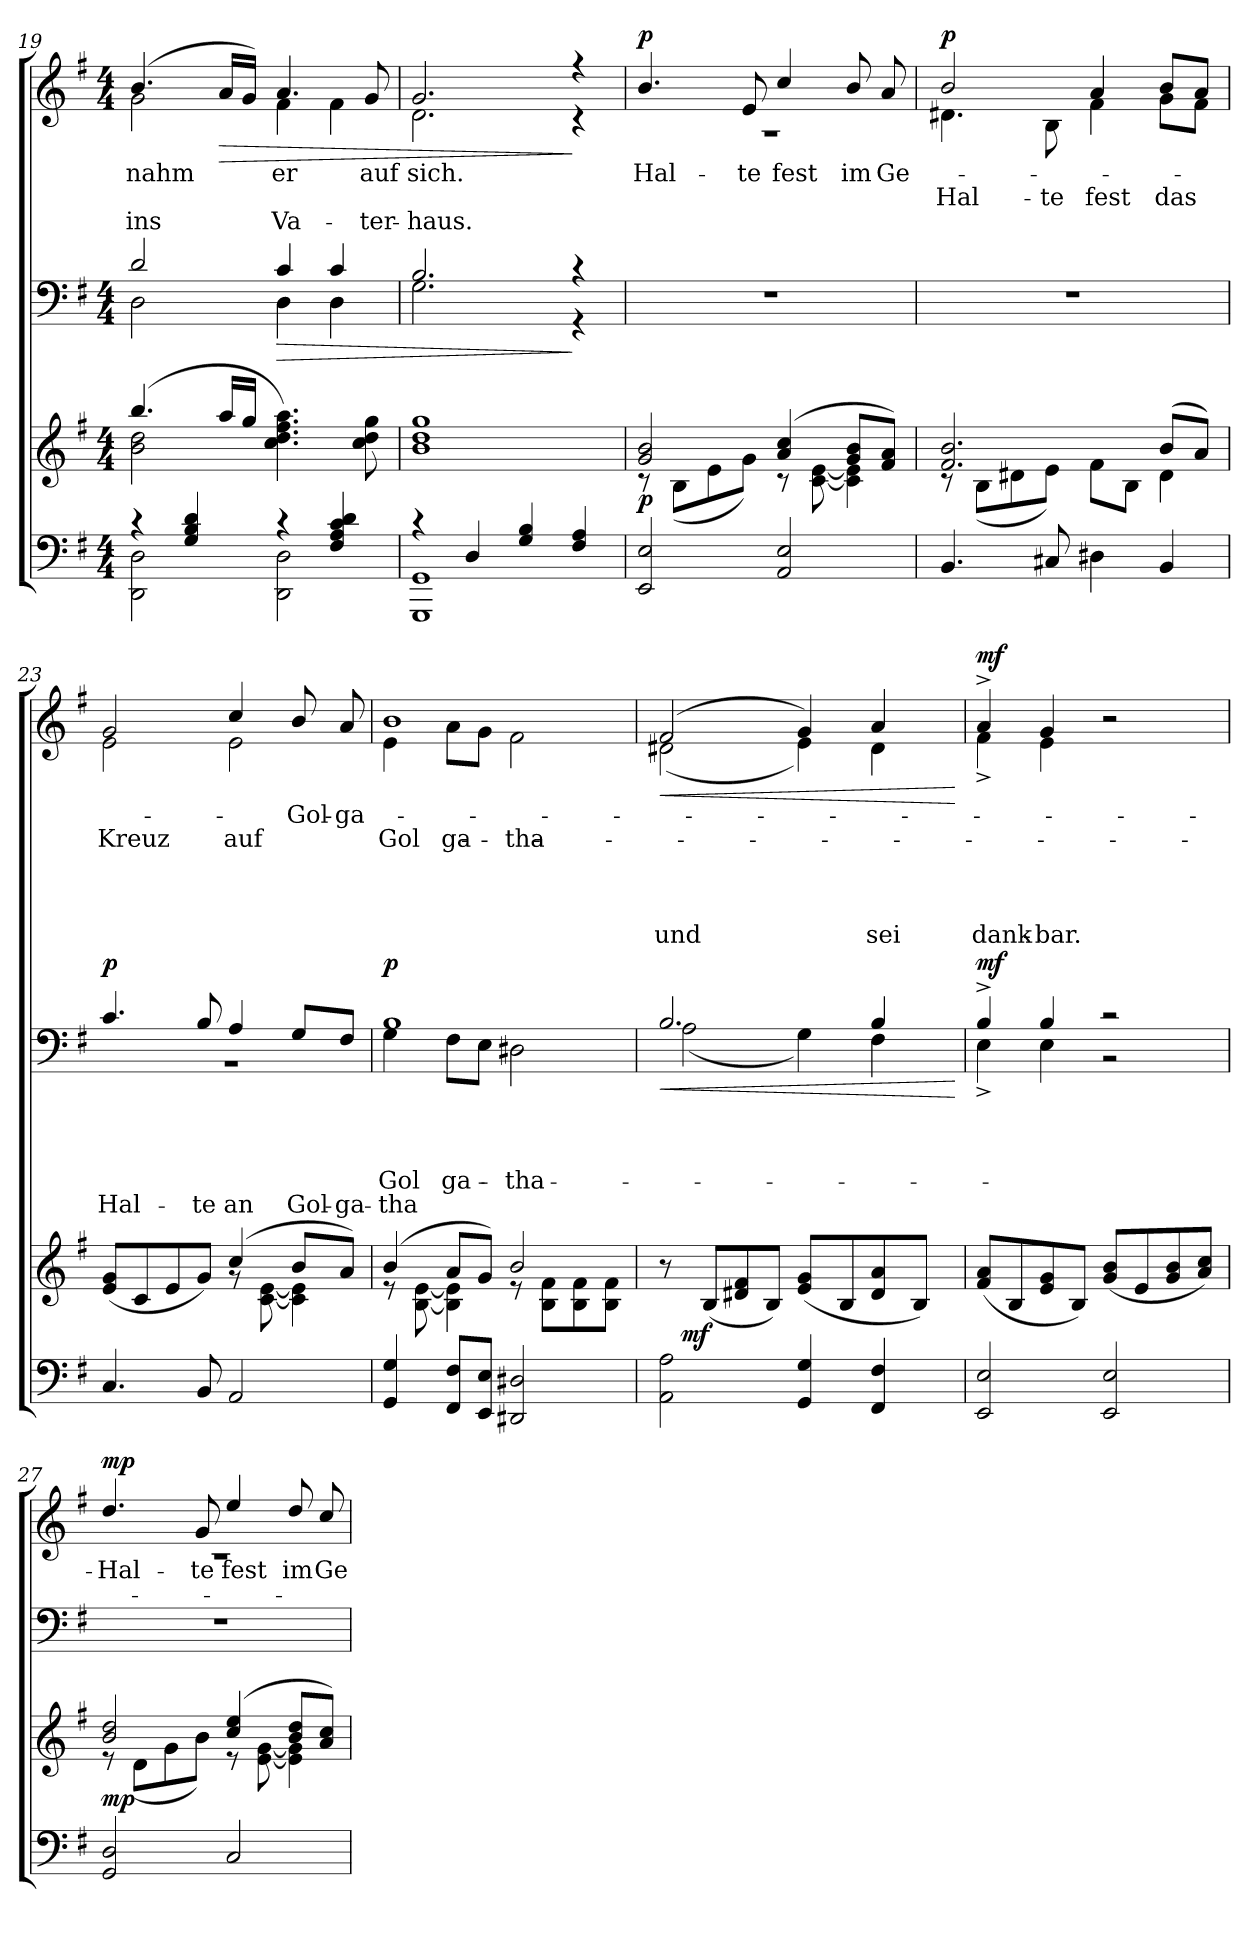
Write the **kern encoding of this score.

**kern	**kern	**dynam	**kern	**text	**text	**text	**text	**text	**dynam	**kern	**text	**text	**text	**text	**text	**text	**dynam
*part3	*part3	*part3	*part2	*part2	*part2	*part2	*part2	*part2	*part2	*part1	*part1	*part1	*part1	*part1	*part1	*part1	*part1
*staff4	*staff3	*staff3/4	*staff2	*staff2	*staff2	*staff2	*staff2	*staff2	*staff2	*staff1	*staff1	*staff1	*staff1	*staff1	*staff1	*staff1	*staff1
*clefF4	*clefG2	*	*clefF4	*	*	*	*	*	*	*clefG2	*	*	*	*	*	*	*
*k[f#]	*k[f#]	*	*k[f#]	*	*	*	*	*	*	*k[f#]	*	*	*	*	*	*	*
*e:	*e:	*	*e:	*	*	*	*	*	*	*e:	*	*	*	*	*	*	*
*M4/4	*M4/4	*	*M4/4	*	*	*	*	*	*	*M4/4	*	*	*	*	*	*	*
=19	=19	=19	=19	=19	=19	=19	=19	=19	=19	=19	=19	=19	=19	=19	=19	=19	=19
*^	*^	*	*^	*	*	*	*	*	*	*	*	*	*	*	*	*	*
!	!	!	!	!	!	!	!	!	!	!	!	!	!	!LO:LY:b	!	!LO:LY:b	!	!	!	!
*	*	*	*	*	*	*	*	*	*	*	*	*	*^	*	*	*	*	*	*	*
4rc	2DD\ 2D\	(4.bb/	2b\ 2dd\	.	2d/	2D\	.	.	.	.	.	.	(4.b/	2g\	nahm	.	ins	.	.	.	.
4G/ 4B/ 4d/	.	.	.	.	.	.	.	.	.	.	.	.	.	.	.	.	.	.	.	.	.
!	!	!	!	!	!	!	!	!	!	!	!	!	!	!	!	!	!	!	!	!	!LO:HP:b
.	.	16aa/LL	.	.	.	.	.	.	.	.	.	.	16a/LL	.	.	.	.	.	.	.	>
.	.	16gg/JJ	.	.	.	.	.	.	.	.	.	.	16g/JJ)	.	.	.	.	.	.	.	.
!	!	!	!	!	!	!	!	!	!	!	!	!LO:HP:b	!	!	!LO:LY:b	!	!LO:LY:b	!	!	!	!
4rc	2DD\ 2D\	4.cc\ 4.dd\ 4.ff#\ 4.aa\)	2ryy	.	4c/	4D\	.	.	.	.	.	>	4.a/	4f#\	er	.	Va-	.	.	.	.
4F#/ 4A/ 4c/ 4d/	.	.	.	.	4c/	4D\	.	.	.	.	.	.	.	4f#\	.	.	.	.	.	.	.
!	!	!	!	!	!	!	!	!	!	!	!	!	!	!	!LO:LY:b	!	!LO:LY:b	!	!	!	!
.	.	8cc\ 8dd\ 8gg\	.	.	.	.	.	.	.	.	.	.	8g/	.	auf	.	-ter-	.	.	.	.
*	*	*v	*v	*	*	*	*	*	*	*	*	*	*	*	*	*	*	*	*	*	*
=20	=20	=20	=20	=20	=20	=20	=20	=20	=20	=20	=20	=20	=20	=20	=20	=20	=20	=20	=20	=20
!	!	!	!	!	!	!	!	!	!	!	!	!	!	!LO:LY:b	!	!LO:LY:b	!	!	!	!
4rc	1GGG 1GG	1b 1dd 1gg	.	2.B/	2.G\	.	.	.	.	.	.	2.g/	2.d\	sich.	.	-haus.	.	.	.	.
4D/	.	.	.	.	.	.	.	.	.	.	.	.	.	.	.	.	.	.	.	.
4G/ 4B/	.	.	.	.	.	.	.	.	.	.	.	.	.	.	.	.	.	.	.	.
4F#/ 4A/	.	.	.	4r	4r	.	.	.	.	.	]	4r	4r	.	.	.	.	.	.	]
*v	*v	*	*	*	*	*	*	*	*	*	*	*	*	*	*	*	*	*	*	*
!!LO:LB:g=z	!!
=21	=21	=21	=21	=21	=21	=21	=21	=21	=21	=21	=21	=21	=21	=21	=21	=21	=21	=21	=21
*	*^	*	*	*	*	*	*	*	*	*	*	*	*	*	*	*	*	*	*
!	!	!	!LO:DY:b	!	!	!	!	!	!	!	!	!	!	!LO:LY:a	!	!	!	!	!	!LO:DY:a
*	*	*	*	*v	*v	*	*	*	*	*	*	*	*	*	*	*	*	*	*	*
2EE/ 2E/	2g/ 2b/	8rB	p	1r	.	.	.	.	.	.	4.b/	1rA	Hal-	.	.	.	.	.	p
.	.	(<8B\L	.	.	.	.	.	.	.	.	.	.	.	.	.	.	.	.	.
.	.	8e\	.	.	.	.	.	.	.	.	.	.	.	.	.	.	.	.	.
!	!	!	!	!	!	!	!	!	!	!	!	!	!LO:LY:a	!	!	!	!	!	!
.	.	8g\J)	.	.	.	.	.	.	.	.	8e/	.	-te	.	.	.	.	.	.
!	!	!	!	!	!	!	!	!	!	!	!	!	!LO:LY:a	!	!	!	!	!	!
2AA/ 2E/	(4a/ 4cc/	8rB	.	.	.	.	.	.	.	.	4cc/	.	fest	.	.	.	.	.	.
.	.	[8c\ [8e\	.	.	.	.	.	.	.	.	.	.	.	.	.	.	.	.	.
!	!	!	!	!	!	!	!	!	!	!	!	!	!LO:LY:a	!	!	!	!	!	!
.	8g/ 8b/L	4c\] 4e\]	.	.	.	.	.	.	.	.	8b/	.	im	.	.	.	.	.	.
!	!	!	!	!	!	!	!	!	!	!	!	!	!LO:LY:a	!	!	!	!	!	!
.	8f#/ 8a/J)	.	.	.	.	.	.	.	.	.	8a/	.	Ge-	.	.	.	.	.	.
=22	=22	=22	=22	=22	=22	=22	=22	=22	=22	=22	=22	=22	=22	=22	=22	=22	=22	=22	=22
!	!	!	!	!	!	!	!	!	!	!	!	!	!LO:LY:a	!	!	!	!	!	!
!	!	!	!	!	!	!	!	!	!	!	!	!	!	!LO:LY:b	!	!	!	!	!LO:DY:b
4.BB/	2.f#/ 2.b/	8rB	.	1r	.	.	.	.	.	.	2b/	4.d#X\	.	Hal-	.	.	.	.	p
.	.	(<8B\L	.	.	.	.	.	.	.	.	.	.	.	.	.	.	.	.	.
.	.	8d#X\	.	.	.	.	.	.	.	.	.	.	.	.	.	.	.	.	.
!	!	!	!	!	!	!	!	!	!	!	!	!	!	!LO:LY:b	!	!	!	!	!
8C#X/	.	8e\J)	.	.	.	.	.	.	.	.	.	8B\	.	-te	.	.	.	.	.
!	!	!	!	!	!	!	!	!	!	!	!	!	!LO:LY:a	!	!	!	!	!	!
!	!	!	!	!	!	!	!	!	!	!	!	!	!	!LO:LY:b	!	!	!	!	!
4D#X\	.	8f#\L	.	.	.	.	.	.	.	.	4a/	4f#\	.	fest	.	.	.	.	.
.	.	8B\J	.	.	.	.	.	.	.	.	.	.	.	.	.	.	.	.	.
!	!	!	!	!	!	!	!	!	!	!	!	!	!LO:LY:a	!	!	!	!	!	!
!	!	!	!	!	!	!	!	!	!	!	!	!	!	!LO:LY:b	!	!	!	!	!
4BB/	(>8b/L	4d#\	.	.	.	.	.	.	.	.	8b/L	8g\L	.	das	.	.	.	.	.
.	8a/J)	.	.	.	.	.	.	.	.	.	8a/J	8f#\J	.	.	.	.	.	.	.
=23	=23	=23	=23	=23	=23	=23	=23	=23	=23	=23	=23	=23	=23	=23	=23	=23	=23	=23	=23
!	!	!	!	!	!	!	!	!	!LO:LY:a	!	!	!	!LO:LY:a	!	!	!	!	!	!
*	*	*	*	*^	*	*	*	*	*	*	*	*	*	*	*	*	*	*	*
!	!	!	!	!	!	!	!	!	!	!	!LO:DY:a	!	!	!	!LO:LY:b	!	!	!	!	!
4.C/	(<8e/ 8g/L	2ryy	.	4.c/	1rBB	.	.	.	.	Hal-	p	2g/	2e\	.	Kreuz	.	.	.	.	.
.	8c/	.	.	.	.	.	.	.	.	.	.	.	.	.	.	.	.	.	.	.
.	8e/	.	.	.	.	.	.	.	.	.	.	.	.	.	.	.	.	.	.	.
!	!	!	!	!	!	!	!	!	!	!LO:LY:a	!	!	!	!	!	!	!	!	!	!
8BB/	8g/J)	.	.	8B/	.	.	.	.	.	-te	.	.	.	.	.	.	.	.	.	.
!	!	!	!	!	!	!	!	!	!	!LO:LY:a	!	!	!	!LO:LY:a	!	!	!	!	!	!
!	!	!	!	!	!	!	!	!	!	!	!	!	!	!	!LO:LY:b	!	!	!	!	!
2AA/	(4cc/	8rf	.	4A/	.	.	.	.	.	an	.	4cc/	2e\	.	auf	.	.	.	.	.
.	.	[8c\ [8e\	.	.	.	.	.	.	.	.	.	.	.	.	.	.	.	.	.	.
!	!	!	!	!	!	!	!	!	!	!LO:LY:a	!	!	!	!LO:LY:a	!	!	!	!	!	!
.	8b/L	4c\] 4e\]	.	8G/L	.	.	.	.	.	Gol-	.	8b/	.	Gol-	.	.	.	.	.	.
!	!	!	!	!	!	!	!	!	!	!LO:LY:a	!	!	!	!LO:LY:a	!	!	!	!	!	!
.	8a/J)	.	.	8F#/J	.	.	.	.	.	-ga-	.	8a/	.	-ga-	.	.	.	.	.	.
=24	=24	=24	=24	=24	=24	=24	=24	=24	=24	=24	=24	=24	=24	=24	=24	=24	=24	=24	=24	=24
!	!	!	!	!	!	!	!	!	!	!LO:LY:a	!	!	!	!	!	!	!	!	!	!
!	!	!	!	!	!	!	!	!	!LO:LY:b	!	!	!	!	!LO:LY:a	!	!	!	!	!	!
!	!	!	!	!	!	!	!	!	!	!	!LO:DY:b	!	!	!	!LO:LY:b	!	!	!	!	!
4GG/ 4G/	(4b/	8re	.	1B	4G\	.	.	.	Gol-	-tha	p	1b	4e\	.	Gol-	.	.	.	.	.
.	.	[8B\ [8e\	.	.	.	.	.	.	.	.	.	.	.	.	.	.	.	.	.	.
!	!	!	!	!	!	!	!	!	!LO:LY:b	!	!	!	!	!	!LO:LY:b	!	!	!	!	!
8FF#/ 8F#/L	8a/L	4B\] 4e\]	.	.	8F#\L	.	.	.	-ga-	.	.	.	8a\L	.	-ga-	.	.	.	.	.
8EE/ 8E/J	8g/J)	.	.	.	8E\J	.	.	.	.	.	.	.	8g\J	.	.	.	.	.	.	.
!	!	!	!	!	!	!	!	!	!LO:LY:b	!	!	!	!	!	!LO:LY:b	!	!	!	!	!
2DD#X/ 2D#X/	2b/	8rd	.	.	2D#X\	.	.	.	-tha	.	.	.	2f#\	.	-tha	.	.	.	.	.
.	.	8B\ 8f#\L	.	.	.	.	.	.	.	.	.	.	.	.	.	.	.	.	.	.
.	.	8B\ 8f#\	.	.	.	.	.	.	.	.	.	.	.	.	.	.	.	.	.	.
.	.	8B\ 8f#\J	.	.	.	.	.	.	.	.	.	.	.	.	.	.	.	.	.	.
!!LO:LB:g=z	!!
=25	=25	=25	=25	=25	=25	=25	=25	=25	=25	=25	=25	=25	=25	=25	=25	=25	=25	=25	=25	=25
!	!	!	!	!	!	!	!	!	!	!	!LO:HP:b	!	!	!	!	!	!	!	!LO:LY:b	!LO:HP:b
2AA\ 2A\	8r	16ryy	.	2.B/	(<2A\	.	.	.	.	.	<	(2f#/	(<2d#X\	.	.	.	.	.	und	<
.	.	1024ryy	.	.	.	.	.	.	.	.	.	.	.	.	.	.	.	.	.	.
!	!	!	!LO:DY:b	!	!	!	!	!	!	!	!	!	!	!	!	!	!	!	!	!
.	.	2ryy	mf	.	.	.	.	.	.	.	.	.	.	.	.	.	.	.	.	.
.	(<8B/L	.	.	.	.	.	.	.	.	.	.	.	.	.	.	.	.	.	.	.
.	8d#X/ 8f#/	.	.	.	.	.	.	.	.	.	.	.	.	.	.	.	.	.	.	.
.	8B/J)	.	.	.	.	.	.	.	.	.	.	.	.	.	.	.	.	.	.	.
4GG/ 4G/	(<8e/ 8g/L	.	.	.	4G\)	.	.	.	.	.	.	4g/)	4e\)	.	.	.	.	.	.	.
.	.	4ryy	.	.	.	.	.	.	.	.	.	.	.	.	.	.	.	.	.	.
.	8B/	.	.	.	.	.	.	.	.	.	.	.	.	.	.	.	.	.	.	.
!	!	!	!	!	!	!	!	!	!	!	!	!	!	!	!	!	!	!	!LO:LY:b	!
4FF#/ 4F#/	8d#/ 8a/	.	.	4B/	4F#\	.	.	.	.	.	.	4a/	4d#\	.	.	.	.	.	sei	.
.	.	8ryy	.	.	.	.	.	.	.	.	.	.	.	.	.	.	.	.	.	.
.	8B/J)	.	.	.	.	.	.	.	.	.	.	.	.	.	.	.	.	.	.	.
.	.	32ryy	.	.	.	.	.	.	.	.	.	.	.	.	.	.	.	.	.	.
.	.	64ryy	.	.	.	.	.	.	.	.	.	.	.	.	.	.	.	.	.	.
.	.	128...ryy	.	.	.	.	.	.	.	.	.	.	.	.	.	.	.	.	.	.
*	*	*	*	*v	*v	*	*	*	*	*	*	*	*	*	*	*	*	*	*	*
*	*	*	*	*	*	*	*	*	*	*	*v	*v	*	*	*	*	*	*	*
.	.	.	.	.	.	.	.	.	.	[	.	.	.	.	.	.	.	[
=26	=26	=26	=26	=26	=26	=26	=26	=26	=26	=26	=26	=26	=26	=26	=26	=26	=26	=26
*	*	*	*	*^	*	*	*	*	*	*	*^	*	*	*	*	*	*	*
!	!	!	!	!	!	!	!	!	!	!	!LO:DY:b	!	!	!	!	!	!	!	!LO:LY:b	!LO:DY:a
*	*v	*v	*	*	*	*	*	*	*	*	*	*	*	*	*	*	*	*	*	*
2EE/ 2E/	(<8f#/ 8a/L	.	4B^>/	4E^>\	.	.	.	.	.	mf	4a^>/	4f#^<\	.	.	.	.	.	dank-	mf
.	8B/	.	.	.	.	.	.	.	.	.	.	.	.	.	.	.	.	.	.
!	!	!	!	!	!	!	!	!	!	!	!	!	!	!	!	!	!	!LO:LY:b	!
.	8e/ 8g/	.	4B/	4E\	.	.	.	.	.	.	4g/	4e\	.	.	.	.	.	-bar.	.
.	8B/J)	.	.	.	.	.	.	.	.	.	.	.	.	.	.	.	.	.	.
2EE/ 2E/	(<8g/ 8b/L	.	2r	2r	.	.	.	.	.	.	2ryy	2r	.	.	.	.	.	.	.
.	8e/	.	.	.	.	.	.	.	.	.	.	.	.	.	.	.	.	.	.
.	8g/ 8b/	.	.	.	.	.	.	.	.	.	.	.	.	.	.	.	.	.	.
.	8a/ 8cc/J)	.	.	.	.	.	.	.	.	.	.	.	.	.	.	.	.	.	.
*	*	*	*v	*v	*	*	*	*	*	*	*	*	*	*	*	*	*	*	*
=27	=27	=27	=27	=27	=27	=27	=27	=27	=27	=27	=27	=27	=27	=27	=27	=27	=27	=27
*	*^	*	*	*	*	*	*	*	*	*	*	*	*	*	*	*	*	*
!	!	!	!LO:DY:b	!	!	!	!	!	!	!	!	!	!LO:LY:a	!	!	!	!	!	!LO:DY:a
2GG/ 2D/	2b/ 2dd/	8re	mp	1r	.	.	.	.	.	.	4.dd/	1rc	Hal-	.	.	.	.	.	mp
.	.	(<8d\L	.	.	.	.	.	.	.	.	.	.	.	.	.	.	.	.	.
.	.	8g\	.	.	.	.	.	.	.	.	.	.	.	.	.	.	.	.	.
!	!	!	!	!	!	!	!	!	!	!	!	!	!LO:LY:a	!	!	!	!	!	!
.	.	8b\J)	.	.	.	.	.	.	.	.	8g/	.	-te	.	.	.	.	.	.
!	!	!	!	!	!	!	!	!	!	!	!	!	!LO:LY:a	!	!	!	!	!	!
2C/	(4cc/ 4ee/	8re	.	.	.	.	.	.	.	.	4ee/	.	fest	.	.	.	.	.	.
.	.	[8e\ [8g\	.	.	.	.	.	.	.	.	.	.	.	.	.	.	.	.	.
!	!	!	!	!	!	!	!	!	!	!	!	!	!LO:LY:a	!	!	!	!	!	!
.	8b/ 8dd/L	4e\] 4g\]	.	.	.	.	.	.	.	.	8dd/	.	im	.	.	.	.	.	.
!	!	!	!	!	!	!	!	!	!	!	!	!	!LO:LY:a	!	!	!	!	!	!
.	8a/ 8cc/J)	.	.	.	.	.	.	.	.	.	8cc/	.	Ge-	.	.	.	.	.	.
*	*v	*v	*	*	*	*	*	*	*	*	*v	*v	*	*	*	*	*	*	*
=	=	=	=	=	=	=	=	=	=	=	=	=	=	=	=	=	=
*-	*-	*-	*-	*-	*-	*-	*-	*-	*-	*-	*-	*-	*-	*-	*-	*-	*-
